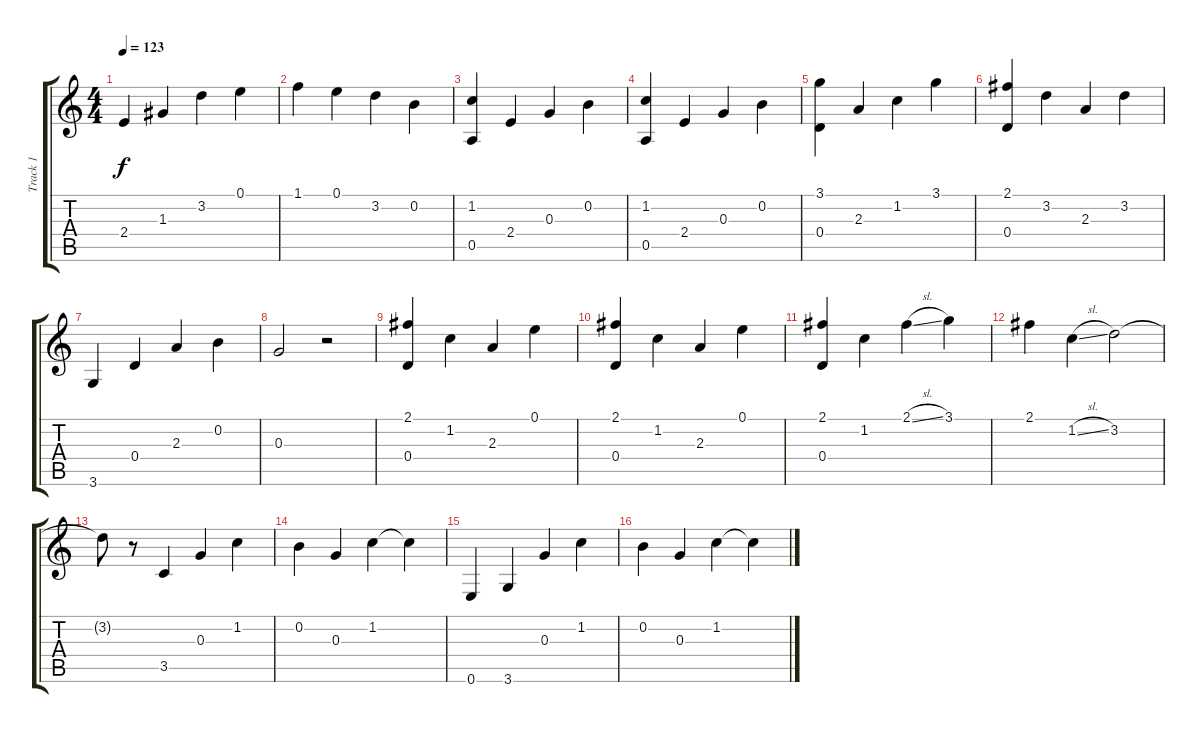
\track ("Track 1" "Track 1") {instrument acousticguitarsteel}
\staff {score tabs}
\tuning (E4 B3 G3 D3 A2 E2) {hide}
\ts (4 4)
\tempo 123
\clef g2
\ks c
2.4.4{dy f} 1.3.4 3.2.4 0.1.4 |
1.1.4 0.1.4 3.2.4 0.2.4 |
(1.2 0.5).4 2.4.4 0.3.4 0.2.4 |
(1.2 0.5).4 2.4.4 0.3.4 0.2.4 |
(3.1 0.4).4 2.3.4 1.2.4 3.1.4 |
(2.1 0.4).4 3.2.4 2.3.4 3.2.4 |
3.6.4 0.4.4 2.3.4 0.2.4 |
0.3.2 r.2 |
(2.1 0.4).4 1.2.4 2.3.4 0.1.4 |
(2.1 0.4).4 1.2.4 2.3.4 0.1.4 |
(2.1 0.4).4 1.2.4 2.1{sl}.4 3.1.4 |
2.1.4 1.2{sl}.4 3.2.2 |
3.2{t}.8 r.8 3.5.4 0.3.4 1.2.4 |
0.2.4 0.3.4 1.2.4 1.2{t}.4 |
0.6.4 3.6.4 0.3.4 1.2.4 |
0.2.4 0.3.4 1.2.4 1.2{t}.4
